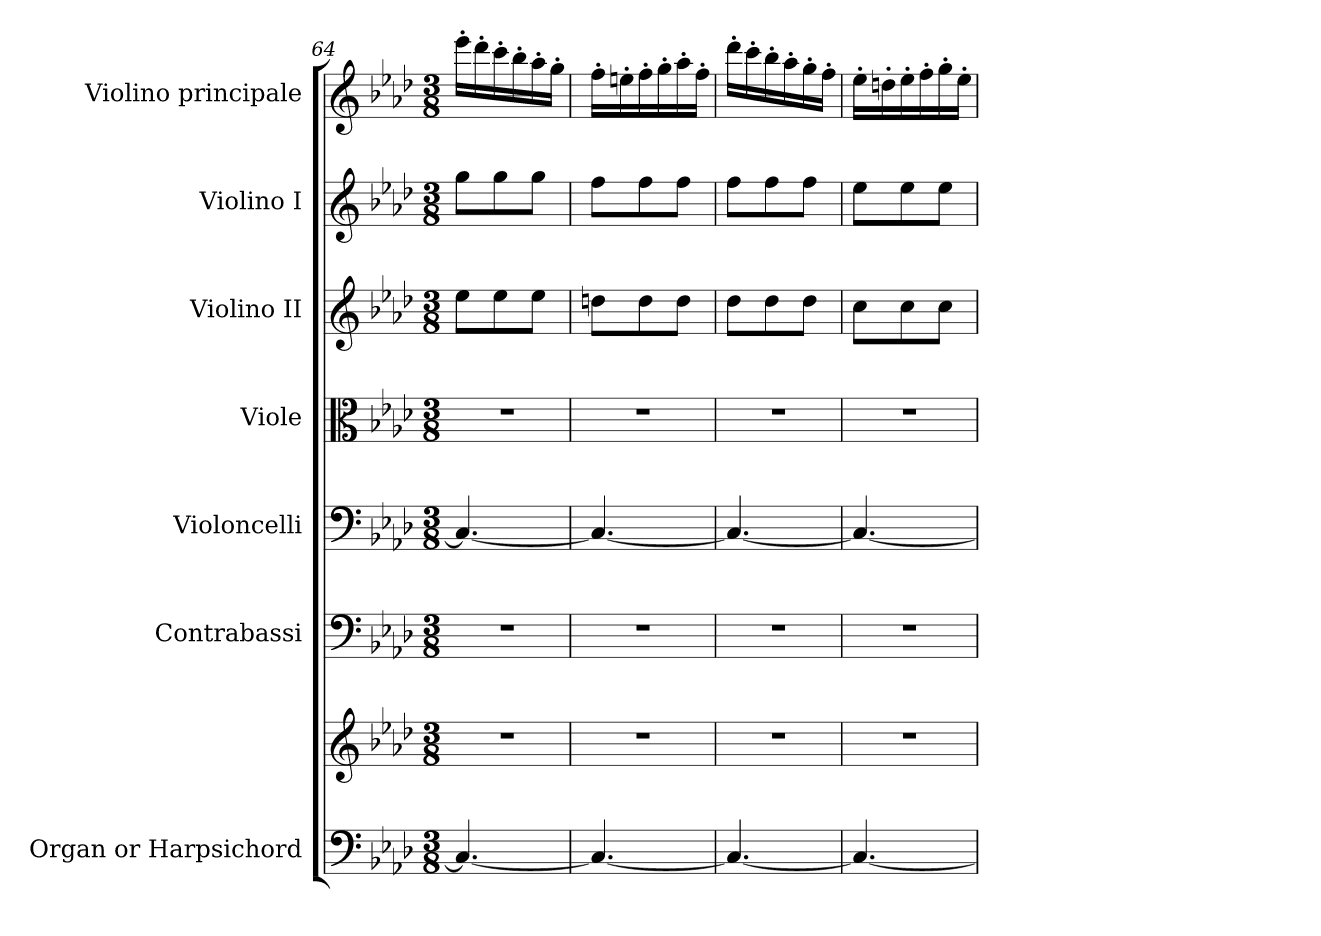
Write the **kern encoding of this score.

**kern	**kern	**kern	**kern	**kern	**kern	**kern	**kern
*part7	*part7	*part6	*part5	*part4	*part3	*part2	*part1
*staff8	*staff7	*staff6	*staff5	*staff4	*staff3	*staff2	*staff1
*I"Organ or Harpsichord	*	*I"Contrabassi	*I"Violoncelli	*I"Viole	*I"Violino II	*I"Violino I	*I"Violino principale
*I'Hch.	*	*I'Cbs.	*I'Vcl.	*I'Vle.	*I'Vln. II	*I'Vln. I	*I'Vln.
*clefF4	*clefG2	*clefF4	*clefF4	*clefC3	*clefG2	*clefG2	*clefG2
*	*	*ITrd7c12	*	*	*	*	*
*k[b-e-a-d-]	*k[b-e-a-d-]	*k[b-e-a-d-]	*k[b-e-a-d-]	*k[b-e-a-d-]	*k[b-e-a-d-]	*k[b-e-a-d-]	*k[b-e-a-d-]
*M3/8	*M3/8	*M3/8	*M3/8	*M3/8	*M3/8	*M3/8	*M3/8
=64	=64	=64	=64	=64	=64	=64	=64
4.C/_	4.r	4.r	4.C/_	4.r	8ee-i\L	8gg\L	16eee-'\LL
.	.	.	.	.	.	.	16ddd-'\
.	.	.	.	.	8ee-\	8gg\	16ccc'\
.	.	.	.	.	.	.	16bb-'\
.	.	.	.	.	8ee-\J	8gg\J	16aa-'\
.	.	.	.	.	.	.	16gg'\JJ
=65	=65	=65	=65	=65	=65	=65	=65
4.C/_	4.r	4.r	4.C/_	4.r	8ddn\L	8ff\L	16ff'\LL
.	.	.	.	.	.	.	16een'\
.	.	.	.	.	8dd\	8ff\	16ff'\
.	.	.	.	.	.	.	16gg'\
.	.	.	.	.	8dd\J	8ff\J	16aa-'\
.	.	.	.	.	.	.	16ff'\JJ
=66	=66	=66	=66	=66	=66	=66	=66
4.C/_	4.r	4.r	4.C/_	4.r	8dd-i\L	8ff\L	16ddd-'\LL
.	.	.	.	.	.	.	16ccc'\
.	.	.	.	.	8dd-\	8ff\	16bb-'\
.	.	.	.	.	.	.	16aa-'\
.	.	.	.	.	8dd-\J	8ff\J	16gg'\
.	.	.	.	.	.	.	16ff'\JJ
=67	=67	=67	=67	=67	=67	=67	=67
4.C/_	4.r	4.r	4.C/_	4.r	8cc\L	8ee-\L	16ee-i'\LL
.	.	.	.	.	.	.	16ddn'\
.	.	.	.	.	8cc\	8ee-\	16ee-'\
.	.	.	.	.	.	.	16ff'\
.	.	.	.	.	8cc\J	8ee-\J	16gg'\
.	.	.	.	.	.	.	16ee-'\JJ
=	=	=	=	=	=	=	=
*-	*-	*-	*-	*-	*-	*-	*-
